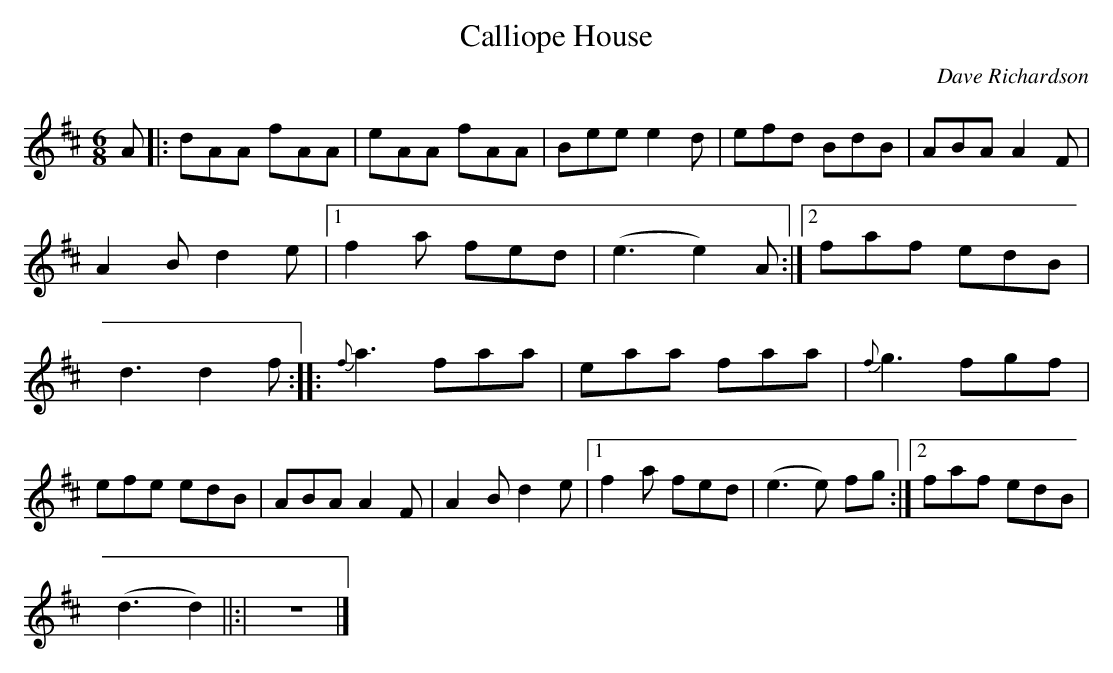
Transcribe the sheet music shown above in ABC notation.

X:1
T:Calliope House
C:Dave Richardson
M:6/8
L:1/8
K:D
A |:dAA fAA |eAA fAA |Bee e2 d |efd BdB |ABA A2 F |A2 B d2 e |[1f2 a fed |(e3e2) A :|[2faf edB |d3 d2 f ::{f}a3 faa |eaa faa |{f}g3 fgf |efe edB |ABA A2 F |A2 B d2 e |[1f2 a fed |(e3e) fg :|[2faf edB |
(d3d2) ||:|z6 |]
